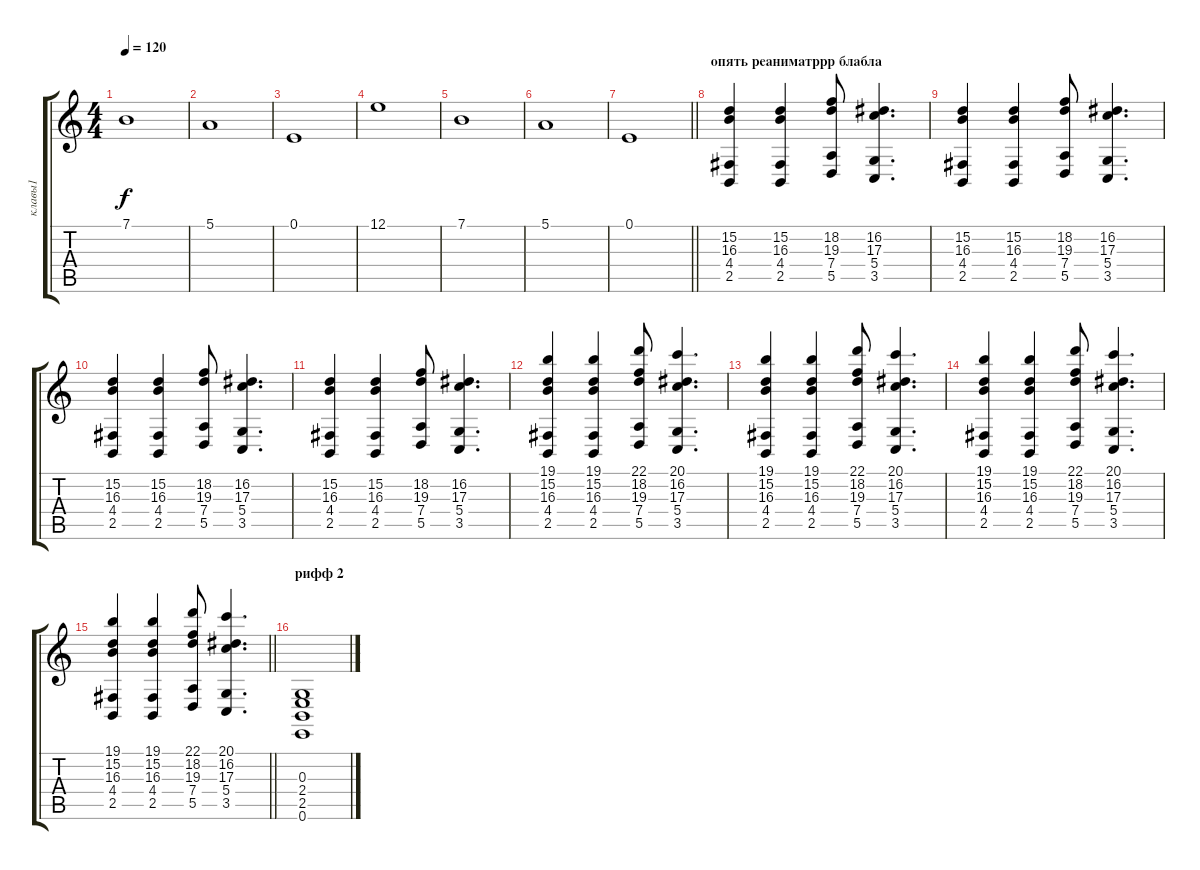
\track ("клавы1" "клавы1") {instrument fx7echoes}
\staff {score tabs}
\tuning (E4 B3 G3 D3 A2 E2) {hide}
\ts (4 4)
\tempo 120
\clef g2
\ks c
7.1.1{dy f} |
5.1.1 |
0.1.1 |
12.1.1 |
7.1.1 |
5.1.1 |
\barLineRight lightlight
0.1.1 |
\section ("" "опять реаниматррр блабла")
(15.2 16.3 4.4 2.5).4 (15.2 16.3 4.4 2.5).4 (18.2 19.3 7.4 5.5).8 (16.2 17.3 5.4 3.5).4{d} |
(15.2 16.3 4.4 2.5).4 (15.2 16.3 4.4 2.5).4 (18.2 19.3 7.4 5.5).8 (16.2 17.3 5.4 3.5).4{d} |
(15.2 16.3 4.4 2.5).4 (15.2 16.3 4.4 2.5).4 (18.2 19.3 7.4 5.5).8 (16.2 17.3 5.4 3.5).4{d} |
(15.2 16.3 4.4 2.5).4 (15.2 16.3 4.4 2.5).4 (18.2 19.3 7.4 5.5).8 (16.2 17.3 5.4 3.5).4{d} |
(19.1 15.2 16.3 4.4 2.5).4 (19.1 15.2 16.3 4.4 2.5).4 (22.1 18.2 19.3 7.4 5.5).8 (20.1 16.2 17.3 5.4 3.5).4{d} |
(19.1 15.2 16.3 4.4 2.5).4 (19.1 15.2 16.3 4.4 2.5).4 (22.1 18.2 19.3 7.4 5.5).8 (20.1 16.2 17.3 5.4 3.5).4{d} |
(19.1 15.2 16.3 4.4 2.5).4 (19.1 15.2 16.3 4.4 2.5).4 (22.1 18.2 19.3 7.4 5.5).8 (20.1 16.2 17.3 5.4 3.5).4{d} |
\barLineRight lightlight
(19.1 15.2 16.3 4.4 2.5).4 (19.1 15.2 16.3 4.4 2.5).4 (22.1 18.2 19.3 7.4 5.5).8 (20.1 16.2 17.3 5.4 3.5).4{d} |
\section ("" "рифф 2")
(0.3 2.4 2.5 0.6).1
